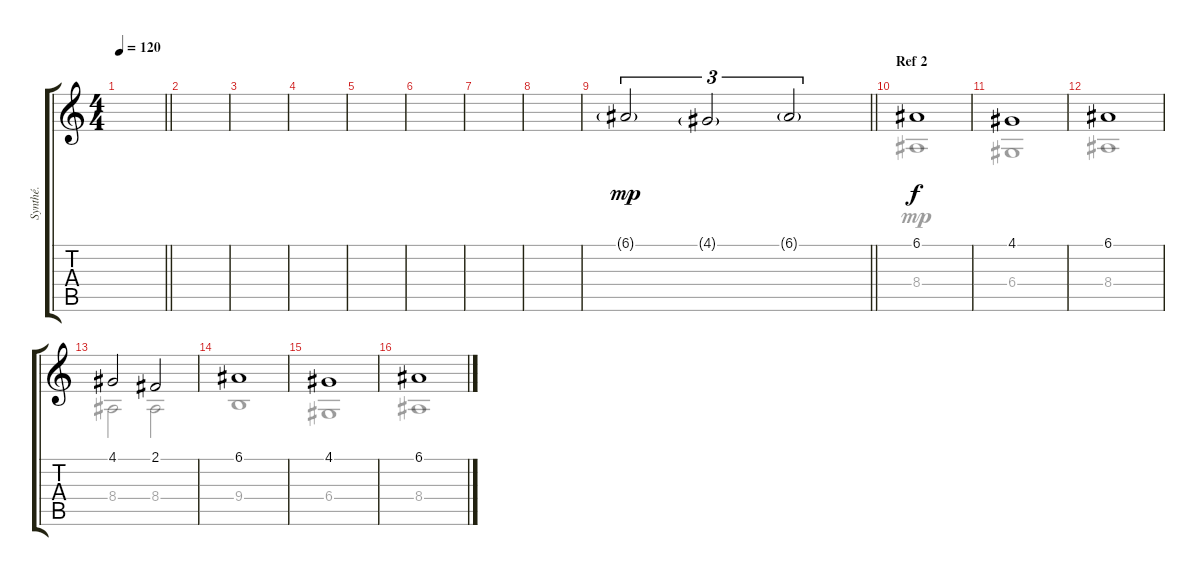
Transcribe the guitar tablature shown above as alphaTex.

\track ("Synthé." "Synthé.") {instrument pad2warm}
\staff {score tabs}
\tuning (E4 B3 G3 D3 A2 E2) {hide}
\voice
\ts (4 4)
\tempo 120
\clef g2
\barLineRight lightlight
\ks c
|
|
|
|
|
|
|
|
\barLineRight lightlight
6.1{g}.2{tu (3 2) dy mp} 4.1{g}.2{tu (3 2)} 6.1{g}.2{tu (3 2)} |
\section ("" "Ref 2")
6.1.1{dy f} |
4.1.1 |
6.1.1 |
4.1.2 2.1.2 |
6.1.1 |
4.1.1 |
6.1.1
\voice
\clef g2
\ottava regular
\simile none
\barLineRight lightlight
\ks c
|
|
|
|
|
|
|
|
\barLineRight lightlight
|
8.4.1{dy mp} |
6.4.1 |
8.4.1 |
8.4.2 8.4.2 |
9.4.1 |
6.4.1 |
8.4.1
